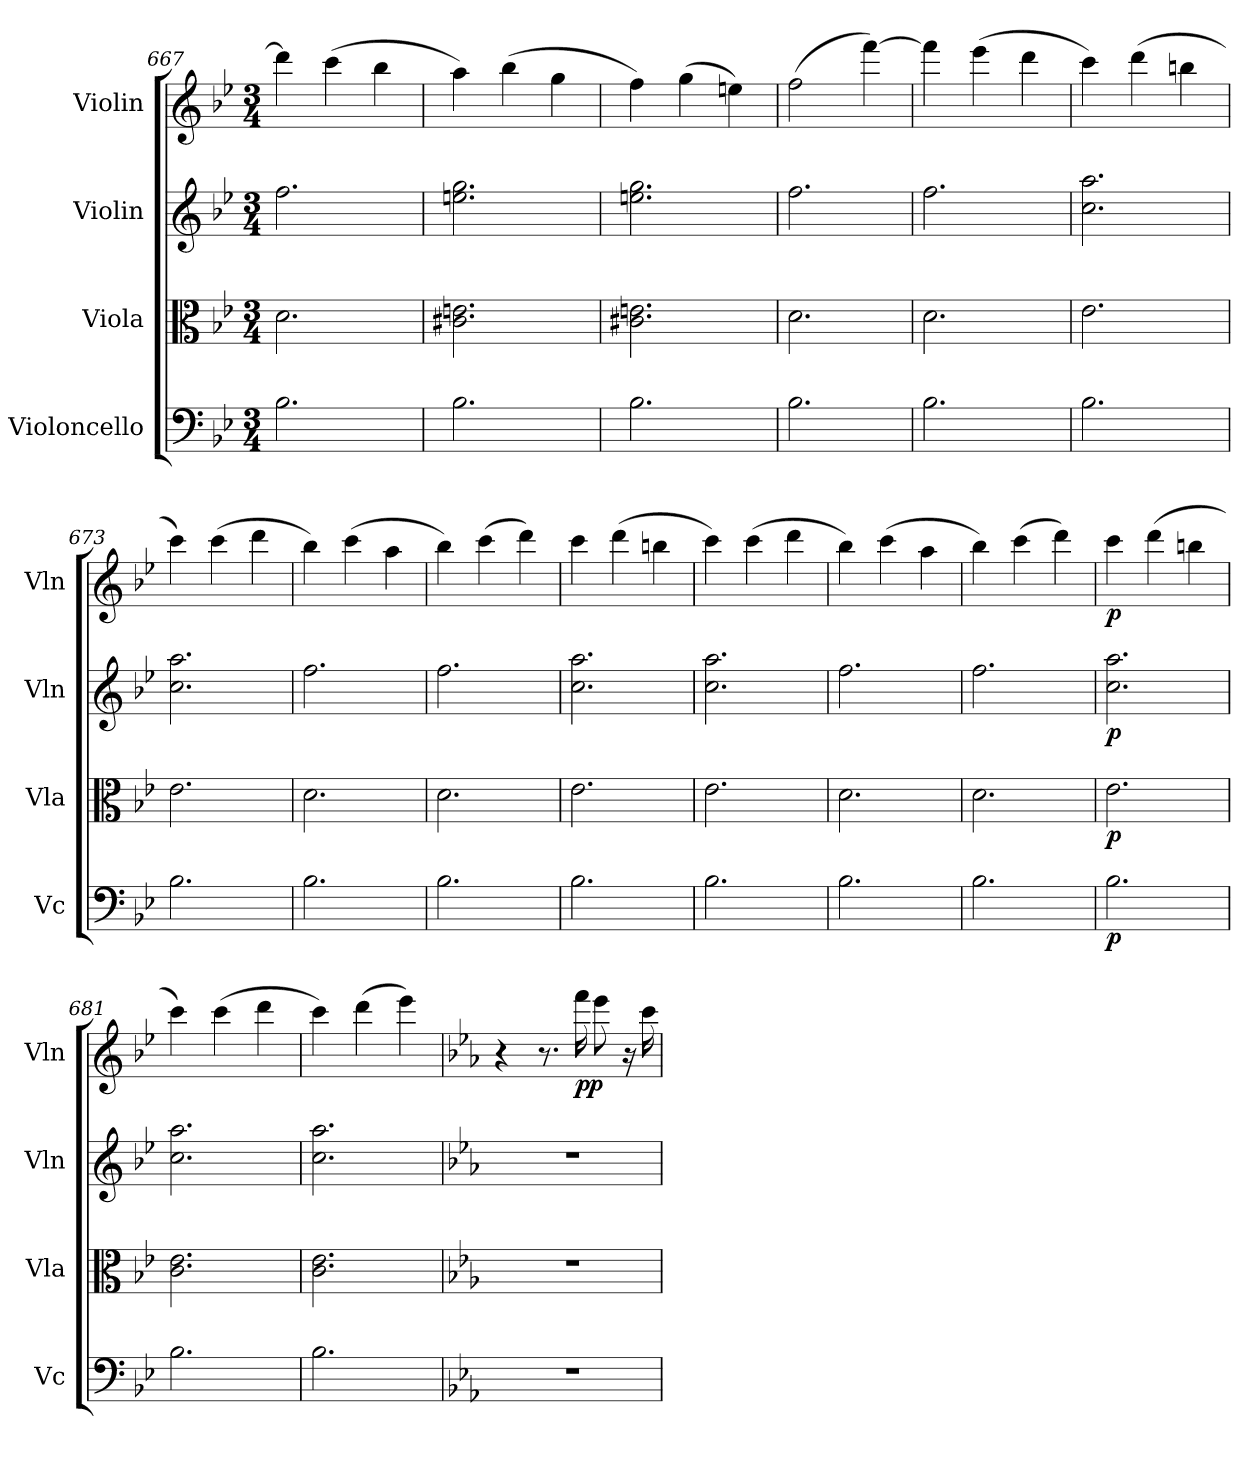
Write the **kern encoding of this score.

**kern	**dynam	**kern	**dynam	**kern	**dynam	**kern	**dynam
*part4	*part4	*part3	*part3	*part2	*part2	*part1	*part1
*staff4	*staff4	*staff3	*staff3	*staff2	*staff2	*staff1	*staff1
*I"Violoncello	*	*I"Viola	*	*I"Violin	*	*I"Violin	*
*I'Vc	*	*I'Vla	*	*I'Vln	*	*I'Vln	*
*clefF4	*	*clefC3	*	*clefG2	*	*clefG2	*
*k[b-e-]	*	*k[b-e-]	*	*k[b-e-]	*	*k[b-e-]	*
*M3/4	*	*M3/4	*	*M3/4	*	*M3/4	*
=667	=667	=667	=667	=667	=667	=667	=667
2.B-	.	2.d	.	2.ff	.	4ddd]	.
.	.	.	.	.	.	(4ccc	.
.	.	.	.	.	.	4bb-	.
=668	=668	=668	=668	=668	=668	=668	=668
2.B-	.	2.c#X 2.en	.	2.een 2.gg	.	4aa)	.
.	.	.	.	.	.	(4bb-	.
.	.	.	.	.	.	4gg	.
=669	=669	=669	=669	=669	=669	=669	=669
2.B-	.	2.c#X 2.en	.	2.een 2.gg	.	4ff)	.
.	.	.	.	.	.	(4gg	.
.	.	.	.	.	.	4een)	.
=670	=670	=670	=670	=670	=670	=670	=670
2.B-	.	2.d	.	2.ff	.	(2ff	.
.	.	.	.	.	.	[4fff)	.
=671	=671	=671	=671	=671	=671	=671	=671
2.B-	.	2.d	.	2.ff	.	4fff]	.
.	.	.	.	.	.	(4eee-	.
.	.	.	.	.	.	4ddd	.
=672	=672	=672	=672	=672	=672	=672	=672
2.B-	.	2.e-	.	2.cc 2.aa	.	4ccc)	.
.	.	.	.	.	.	(4ddd	.
.	.	.	.	.	.	4bbn	.
=673	=673	=673	=673	=673	=673	=673	=673
2.B-	.	2.e-	.	2.cc 2.aa	.	4ccc)	.
.	.	.	.	.	.	(4ccc	.
.	.	.	.	.	.	4ddd	.
=674	=674	=674	=674	=674	=674	=674	=674
2.B-	.	2.d	.	2.ff	.	4bb-)	.
.	.	.	.	.	.	(4ccc	.
.	.	.	.	.	.	4aa	.
=675	=675	=675	=675	=675	=675	=675	=675
2.B-	.	2.d	.	2.ff	.	4bb-)	.
.	.	.	.	.	.	(4ccc	.
.	.	.	.	.	.	4ddd)	.
=676	=676	=676	=676	=676	=676	=676	=676
2.B-	.	2.e-	.	2.cc 2.aa	.	4ccc	.
.	.	.	.	.	.	(4ddd	.
.	.	.	.	.	.	4bbn	.
=677	=677	=677	=677	=677	=677	=677	=677
2.B-	.	2.e-	.	2.cc 2.aa	.	4ccc)	.
.	.	.	.	.	.	(4ccc	.
.	.	.	.	.	.	4ddd	.
=678	=678	=678	=678	=678	=678	=678	=678
2.B-	.	2.d	.	2.ff	.	4bb-)	.
.	.	.	.	.	.	(4ccc	.
.	.	.	.	.	.	4aa	.
=679	=679	=679	=679	=679	=679	=679	=679
2.B-	.	2.d	.	2.ff	.	4bb-)	.
.	.	.	.	.	.	(4ccc	.
.	.	.	.	.	.	4ddd)	.
=680	=680	=680	=680	=680	=680	=680	=680
2.B-	p	2.e-	p	2.cc 2.aa	p	4ccc	p
.	.	.	.	.	.	(4ddd	.
.	.	.	.	.	.	4bbn	.
=681	=681	=681	=681	=681	=681	=681	=681
2.B-	.	2.c 2.e-	.	2.cc 2.aa	.	4ccc)	.
.	.	.	.	.	.	(4ccc	.
.	.	.	.	.	.	4ddd	.
=682	=682	=682	=682	=682	=682	=682	=682
2.B-	.	2.c 2.e-	.	2.cc 2.aa	.	4ccc)	.
.	.	.	.	.	.	(4ddd	.
.	.	.	.	.	.	4eee-)	.
=683	=683	=683	=683	=683	=683	=683	=683
*k[b-e-a-]	*	*k[b-e-a-]	*	*k[b-e-a-]	*	*k[b-e-a-]	*
*	*	*	*	*	*	*MM154	*
2.r	.	2.r	.	2.r	.	4r	.
.	.	.	.	.	.	8.r	.
.	.	.	.	.	.	16fff	pp
.	.	.	.	.	.	8eee-	.
.	.	.	.	.	.	16r	.
.	.	.	.	.	.	16ccc	.
=	=	=	=	=	=	=	=
*-	*-	*-	*-	*-	*-	*-	*-
